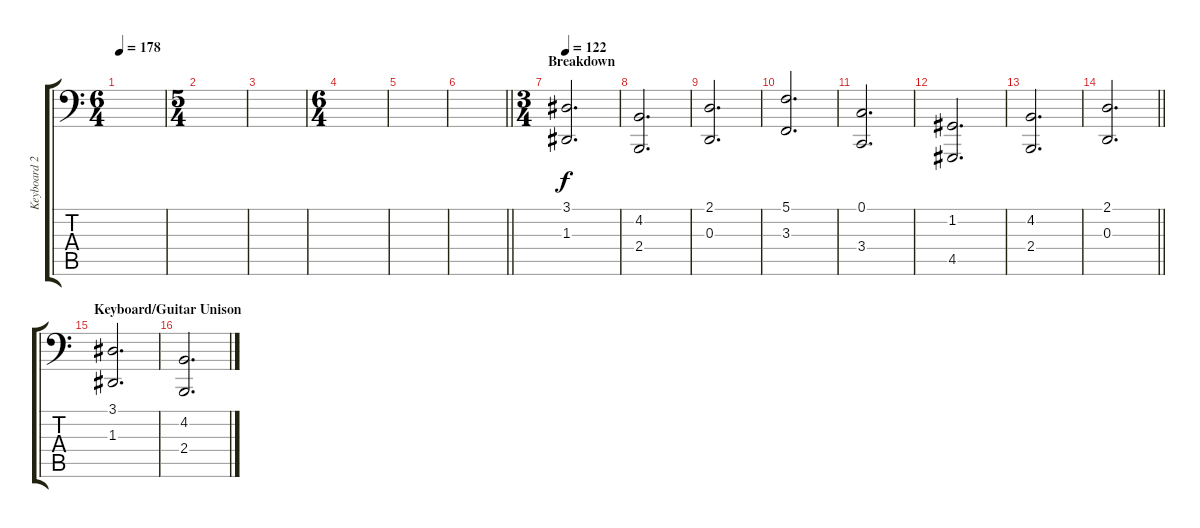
\track ("Keyboard 2 LH" "Keyboard 2") {instrument churchorgan}
\staff {score tabs}
\tuning (C3 G2 D2 A1 E1 B0) {hide}
\ts (6 4)
\tempo 178
\clef f4
\ks c
|
\ts (5 4)
|
|
\ts (6 4)
|
|
\barLineRight lightlight
|
\ts (3 4)
\section ("" "Breakdown")
\tempo 122
(3.1 1.3).2{d volume 8 instrument stringensemble1} |
(4.2 2.4).2{d} |
(2.1 0.3).2{d} |
(5.1 3.3).2{d} |
(0.1 3.4).2{d} |
(1.2 4.5).2{d} |
(4.2 2.4).2{d} |
\barLineRight lightlight
(2.1 0.3).2{d} |
\section ("" "Keyboard/Guitar Unison")
(3.1 1.3).2{d} |
(4.2 2.4).2{d}
